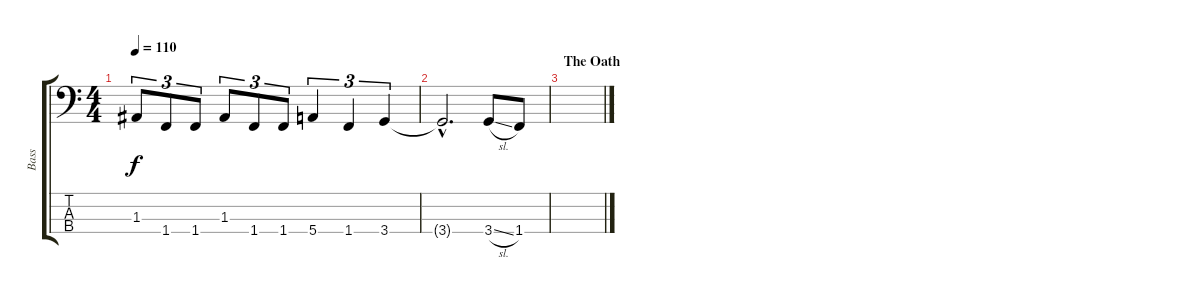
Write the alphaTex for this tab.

\track ("Bass" "Bass") {instrument electricbasspick}
\staff {score tabs}
\tuning (G2 D2 A1 E1) {hide}
\ts (4 4)
\tempo 110
\clef f4
\ks c
1.3.8{tu (3 2) dy f} 1.4.8{tu (3 2)} 1.4.8{tu (3 2)} 1.3.8{tu (3 2)} 1.4.8{tu (3 2)} 1.4.8{tu (3 2)} 5.4.4{tu (3 2)} 1.4.4{tu (3 2)} 3.4.4{tu (3 2)} |
3.4{hac t}.2{d} 3.4{sl}.8 1.4.8 |
\section ("" "The Oath")
